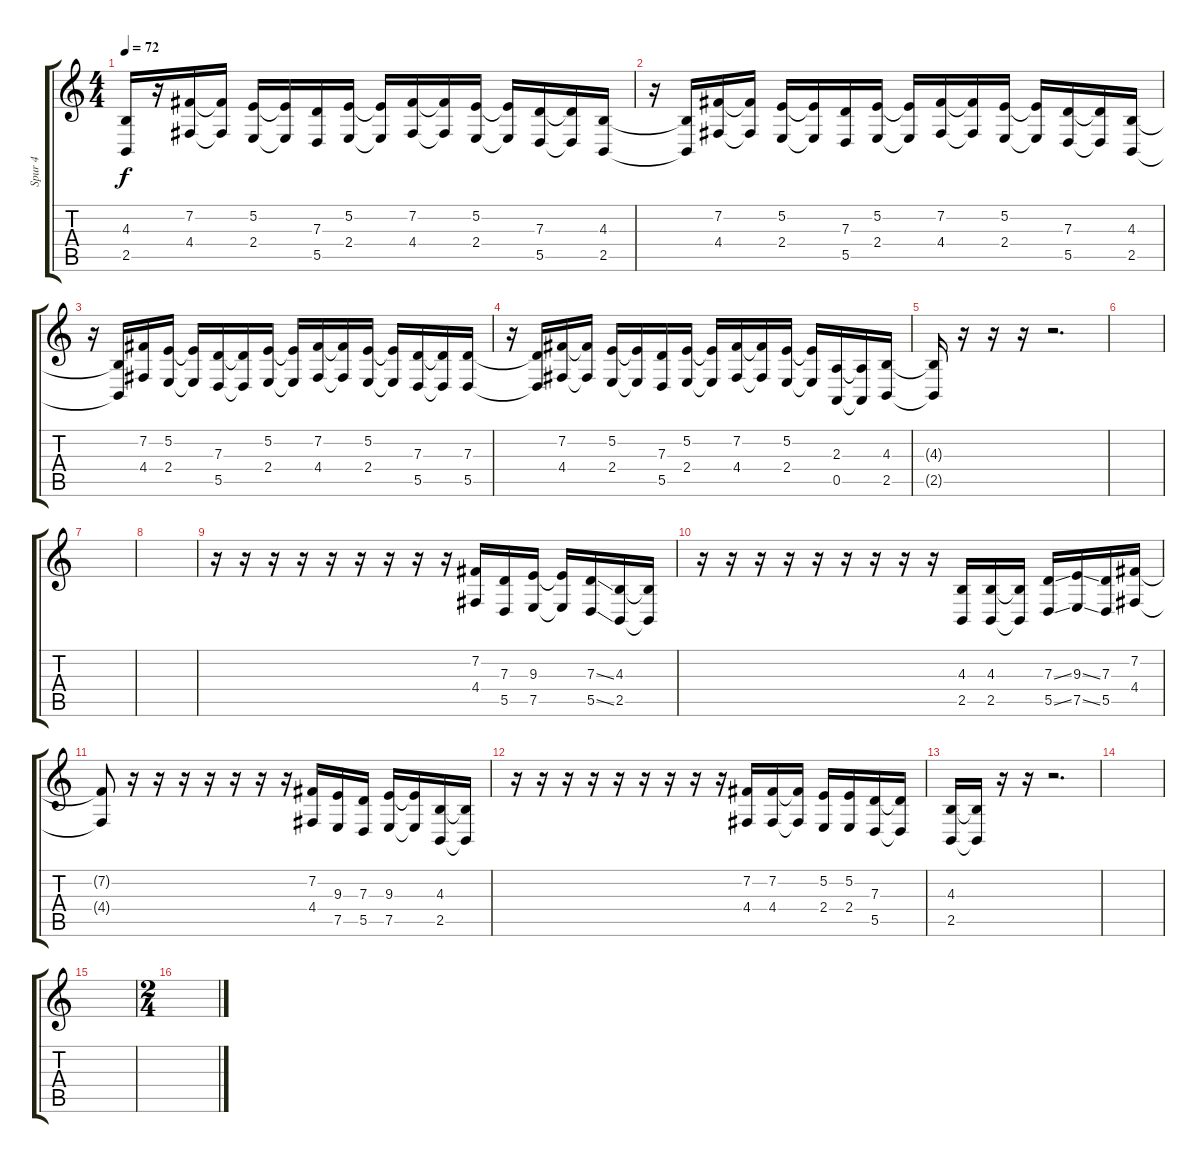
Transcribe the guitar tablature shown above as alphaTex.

\track ("Spur 4" "Spur 4") {instrument panflute}
\staff {score tabs}
\tuning (E4 B3 G3 D3 A2 E2) {hide}
\ts (4 4)
\tempo 72
\clef g2
\ks c
(4.3{t} 2.5{t}).16{dy f} r.16 (7.2 4.4).16 (7.2{t} 4.4{t}).16 (5.2 2.4).16 (5.2{t} 2.4{t}).16 (7.3 5.5).16 (5.2 2.4).16 (5.2{t} 2.4{t}).16 (7.2 4.4).16 (7.2{t} 4.4{t}).16 (5.2 2.4).16 (5.2{t} 2.4{t}).16 (7.3 5.5).16 (7.3{t} 5.5{t}).16 (4.3 2.5).16 |
r.16 (4.3{t} 2.5{t}).16 (7.2 4.4).16 (7.2{t} 4.4{t}).16 (5.2 2.4).16 (5.2{t} 2.4{t}).16 (7.3 5.5).16 (5.2 2.4).16 (5.2{t} 2.4{t}).16 (7.2 4.4).16 (7.2{t} 4.4{t}).16 (5.2 2.4).16 (5.2{t} 2.4{t}).16 (7.3 5.5).16 (7.3{t} 5.5{t}).16 (4.3 2.5).16 |
r.16 (4.3{t} 2.5{t}).16 (7.2 4.4).16 (5.2 2.4).16 (5.2{t} 2.4{t}).16 (7.3 5.5).16 (7.3{t} 5.5{t}).16 (5.2 2.4).16 (5.2{t} 2.4{t}).16 (7.2 4.4).16 (7.2{t} 4.4{t}).16 (5.2 2.4).16 (5.2{t} 2.4{t}).16 (7.3 5.5).16 (7.3{t} 5.5{t}).16 (7.3 5.5).16 |
r.16 (7.3{t} 5.5{t}).16 (7.2 4.4).16 (7.2{t} 4.4{t}).16 (5.2 2.4).16 (5.2{t} 2.4{t}).16 (7.3 5.5).16 (5.2 2.4).16 (5.2{t} 2.4{t}).16 (7.2 4.4).16 (7.2{t} 4.4{t}).16 (5.2 2.4).16 (5.2{t} 2.4{t}).16 (2.3 0.5).16 (2.3{t} 0.5{t}).16 (4.3 2.5).16 |
(4.3{t} 2.5{t}).16 r.16 r.16 r.16 r.2{d} |
|
|
|
r.16 r.16 r.16 r.16 r.16 r.16 r.16 r.16 r.16 (7.2 4.4).16 (7.3 5.5).16 (9.3 7.5).16 (9.3{t} 7.5{t}).16 (7.3{ss} 5.5{ss}).16 (4.3 2.5).16 (4.3{t} 2.5{t}).16 |
r.16 r.16 r.16 r.16 r.16 r.16 r.16 r.16 r.16 (4.3 2.5).16 (4.3 2.5).16 (4.3{t} 2.5{t}).16 (7.3{ss} 5.5{ss}).16 (9.3{ss} 7.5{ss}).16 (7.3 5.5).16 (7.2 4.4).16 |
(7.2{t} 4.4{t}).8 r.16 r.16 r.16 r.16 r.16 r.16 r.16 (7.2 4.4).16 (9.3 7.5).16 (7.3 5.5).16 (9.3 7.5).16 (9.3{t} 7.5{t}).16 (4.3 2.5).16 (4.3{t} 2.5{t}).16 |
r.16 r.16 r.16 r.16 r.16 r.16 r.16 r.16 r.16 (7.2 4.4).16 (7.2 4.4).16 (7.2{t} 4.4{t}).16 (5.2 2.4).16 (5.2 2.4).16 (7.3 5.5).16 (7.3{t} 5.5{t}).16 |
(4.3 2.5).16 (4.3{t} 2.5{t}).16 r.16 r.16 r.2{d} |
|
|
\ts (2 4)
